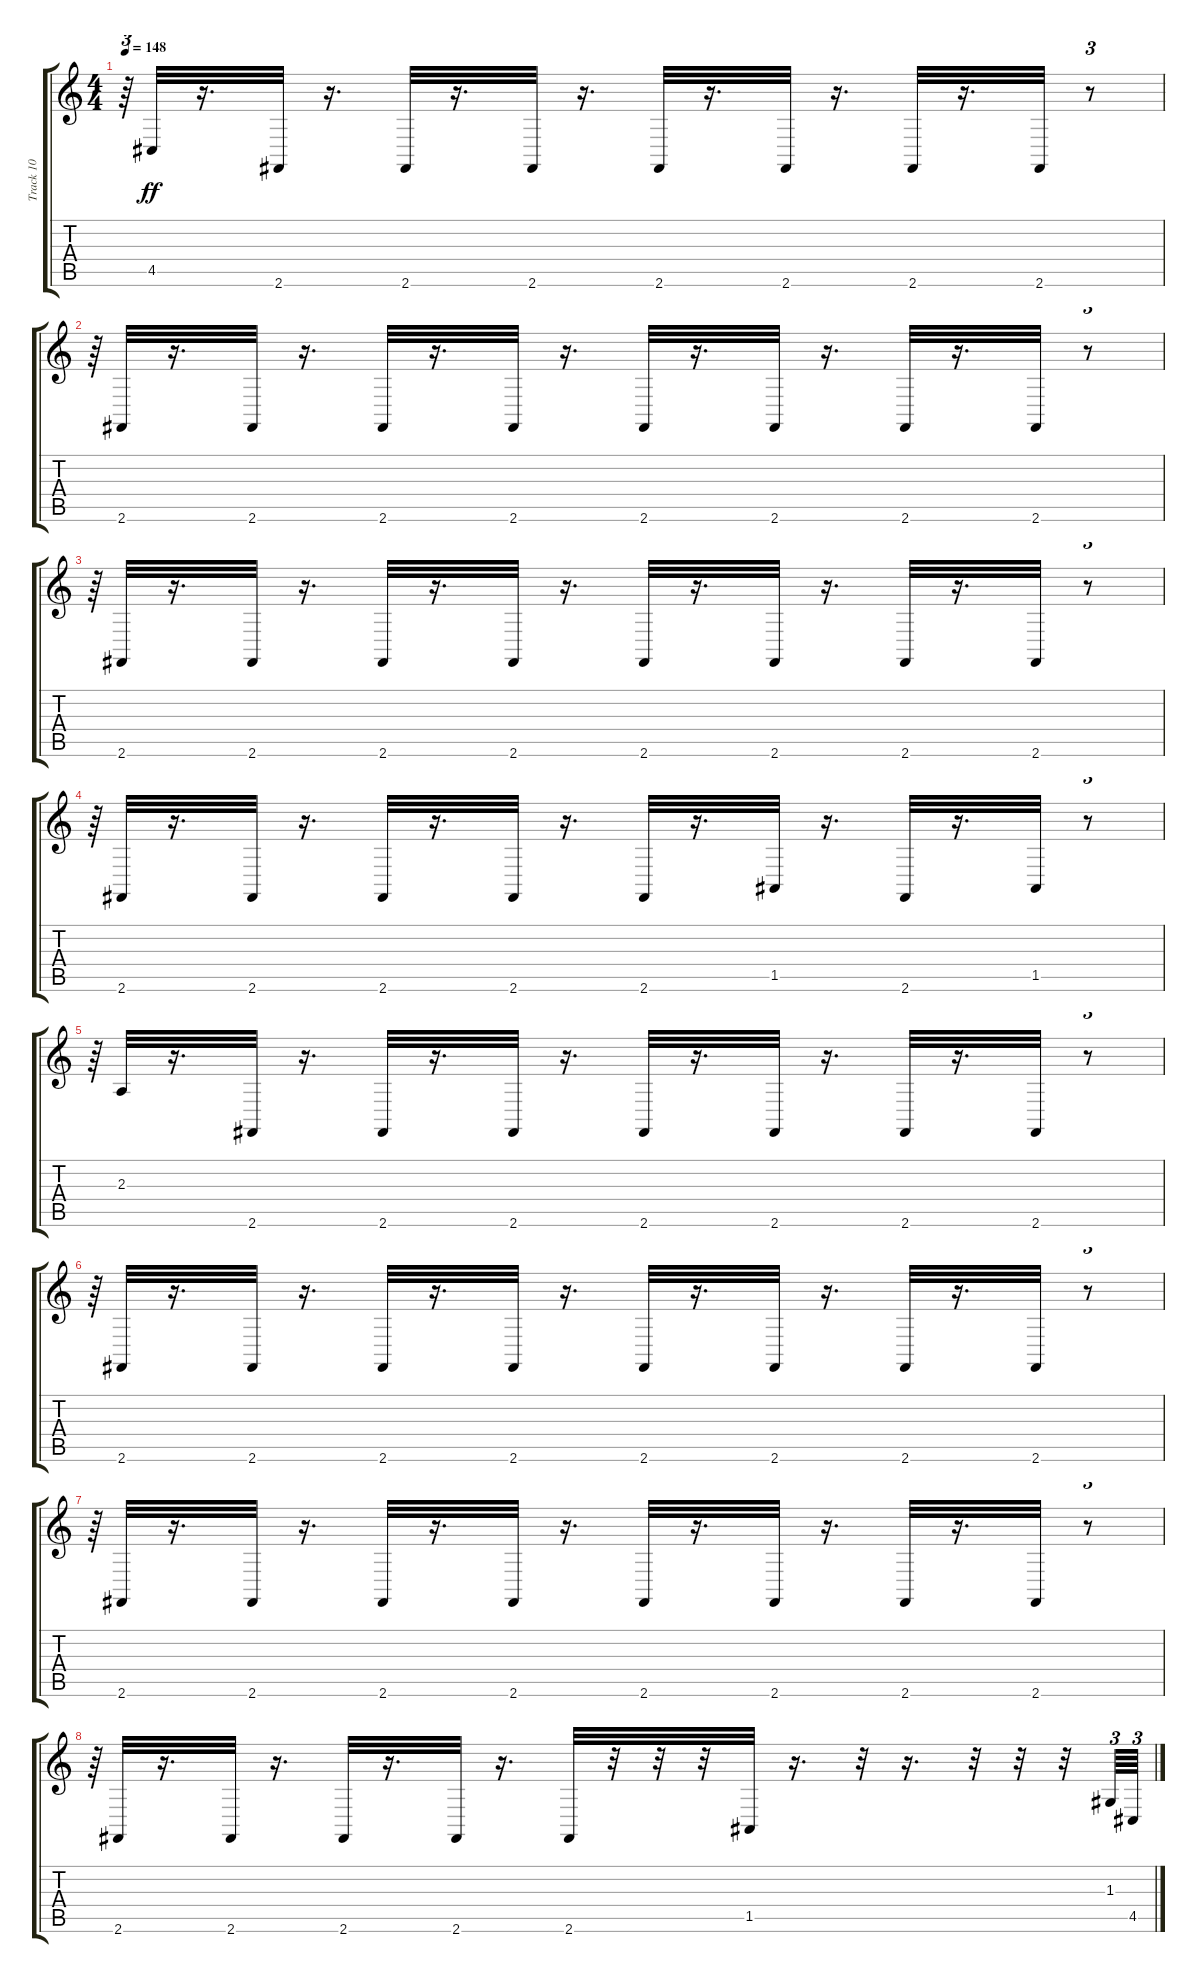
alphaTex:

\track ("Track 10" "Track 10") {instrument synthdrum}
\staff {score tabs}
\tuning (E4 B3 G3 D3 A2 E2) {hide}
\ts (4 4)
\tempo 148
\clef g2
\ks c
r.64{tu (3 2) dy ff} 4.5.32 r.16{d} 2.6.32 r.16{d} 2.6.32 r.16{d} 2.6.32 r.16{d} 2.6.32 r.16{d} 2.6.32 r.16{d} 2.6.32 r.16{d} 2.6.32 r.8{tu (3 2)} |
r.64{tu (3 2)} 2.6.32 r.16{d} 2.6.32 r.16{d} 2.6.32 r.16{d} 2.6.32 r.16{d} 2.6.32 r.16{d} 2.6.32 r.16{d} 2.6.32 r.16{d} 2.6.32 r.8{tu (3 2)} |
r.64{tu (3 2)} 2.6.32 r.16{d} 2.6.32 r.16{d} 2.6.32 r.16{d} 2.6.32 r.16{d} 2.6.32 r.16{d} 2.6.32 r.16{d} 2.6.32 r.16{d} 2.6.32 r.8{tu (3 2)} |
r.64{tu (3 2)} 2.6.32 r.16{d} 2.6.32 r.16{d} 2.6.32 r.16{d} 2.6.32 r.16{d} 2.6.32 r.16{d} 1.5.32 r.16{d} 2.6.32 r.16{d} 1.5.32 r.8{tu (3 2)} |
r.64{tu (3 2)} 2.3.32 r.16{d} 2.6.32 r.16{d} 2.6.32 r.16{d} 2.6.32 r.16{d} 2.6.32 r.16{d} 2.6.32 r.16{d} 2.6.32 r.16{d} 2.6.32 r.8{tu (3 2)} |
r.64{tu (3 2)} 2.6.32 r.16{d} 2.6.32 r.16{d} 2.6.32 r.16{d} 2.6.32 r.16{d} 2.6.32 r.16{d} 2.6.32 r.16{d} 2.6.32 r.16{d} 2.6.32 r.8{tu (3 2)} |
r.64{tu (3 2)} 2.6.32 r.16{d} 2.6.32 r.16{d} 2.6.32 r.16{d} 2.6.32 r.16{d} 2.6.32 r.16{d} 2.6.32 r.16{d} 2.6.32 r.16{d} 2.6.32 r.8{tu (3 2)} |
r.64{tu (3 2)} 2.6.32 r.16{d} 2.6.32 r.16{d} 2.6.32 r.16{d} 2.6.32 r.16{d} 2.6.32 r.32 r.32 r.32 1.5.32 r.16{d} r.32 r.16{d} r.32 r.32 r.32 1.3.64{tu (3 2)} 4.5.64{tu (3 2)}
